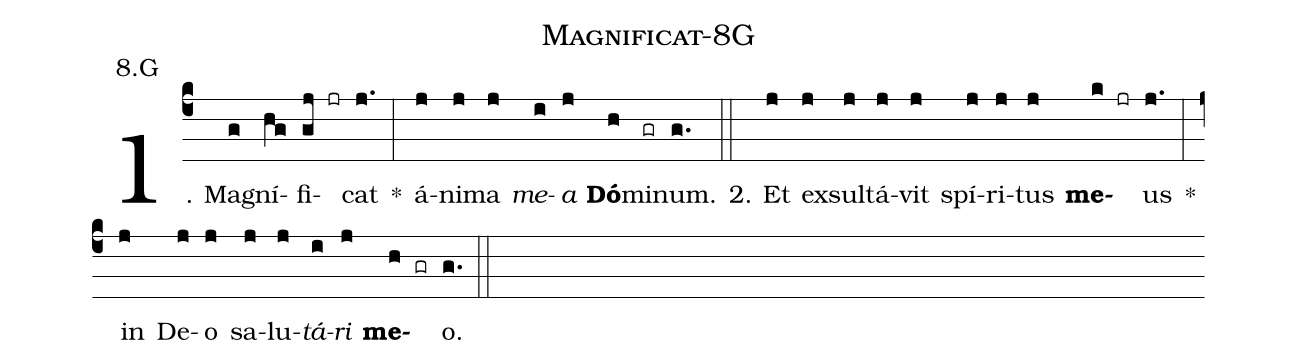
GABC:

name: Magnificat-8G;
annotation: 8.G;
%%
(c4)1. Ma(g)gní(hg)fi(gj jr)cat(j.) *(:) á(j)ni(j)ma(j) <i>me</i>(i)<i>a</i>(j) <b>Dó</b>(h)mi(gr)num.(g.) (::)
2. Et(j) ex(j)sul(j)tá(j)vit(j) spí(j)ri(j)tus(j) <b>me</b>(k jr)us(j.) *(:) in(j) De(j)o(j) sa(j)lu(j)<i>tá</i>(i)<i>ri</i>(j) <b>me</b>(h gr)o.(g.) (::)
